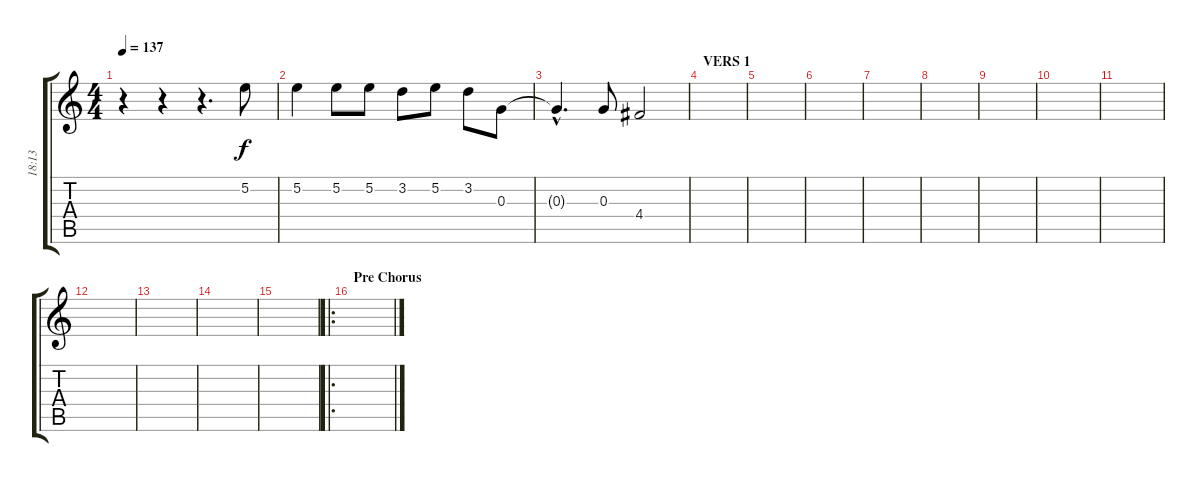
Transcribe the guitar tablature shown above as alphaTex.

\track ("18:13" "18:13") {instrument distortionguitar}
\staff {score tabs}
\tuning (E4 B3 G3 D3 A2 E2) {hide}
\ts (4 4)
\tempo 137
\clef g2
\ks c
r.4{dy f} r.4 r.4{d} 5.2.8 |
5.2.4 5.2.8 5.2.8 3.2.8 5.2.8 3.2.8 0.3.8 |
0.3{hac t}.4{d} 0.3.8 4.4.2 |
\section ("" "VERS 1")
|
|
|
|
|
|
|
|
|
|
|
|
\ro
\section ("" "Pre Chorus")
